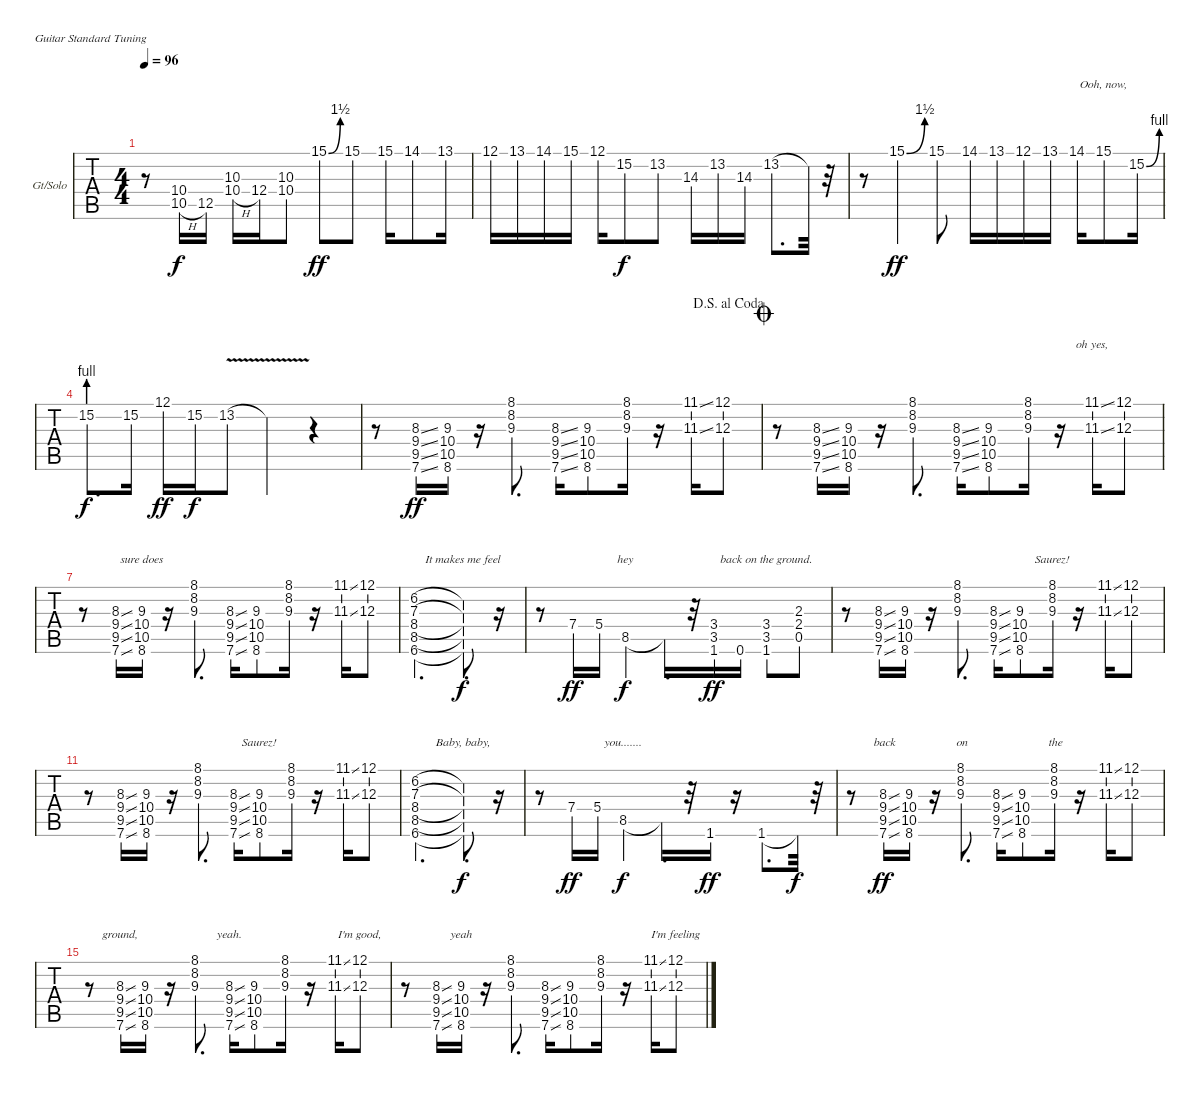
\bracketExtendMode nobrackets
\firstSystemTrackNameOrientation horizontal
\otherSystemsTrackNameOrientation horizontal
\defaultBarNumberDisplay FirstOfSystem
\track ("Guitar w/ Solo" "Gt/Solo") {instrument overdrivenguitar}
\staff {tabs}
\tuning (E4 B3 G3 D3 A2 E2)
\ts (4 4)
\tempo 96
\clef g2
\ks c
r.8{dy ff} (10.4 10.5{h}).16{lyrics (0 "") lyrics (1 "") lyrics (2 "") lyrics (3 "") lyrics (4 "") dy f} 12.5.16{lyrics (0 "") lyrics (1 "") lyrics (2 "") lyrics (3 "") lyrics (4 "")} (10.3 10.4{h}).16{lyrics (0 "") lyrics (1 "") lyrics (2 "") lyrics (3 "") lyrics (4 "")} 12.4.16{lyrics (0 "") lyrics (1 "") lyrics (2 "") lyrics (3 "") lyrics (4 "")} (10.3 10.4).8{lyrics (0 "") lyrics (1 "") lyrics (2 "") lyrics (3 "") lyrics (4 "")} 15.1{be (bend 0 0 60 6)}.8{lyrics (0 "") lyrics (1 "") lyrics (2 "") lyrics (3 "") lyrics (4 "") dy ff} 15.1.8{lyrics (0 "") lyrics (1 "") lyrics (2 "") lyrics (3 "") lyrics (4 "")} 15.1.16{lyrics (0 "") lyrics (1 "") lyrics (2 "") lyrics (3 "") lyrics (4 "")} 14.1.8{lyrics (0 "") lyrics (1 "") lyrics (2 "") lyrics (3 "") lyrics (4 "")} 13.1.16{lyrics (0 "") lyrics (1 "") lyrics (2 "") lyrics (3 "") lyrics (4 "")} |
12.1.16{lyrics (0 "") lyrics (1 "") lyrics (2 "") lyrics (3 "") lyrics (4 "")} 13.1.16{lyrics (0 "") lyrics (1 "") lyrics (2 "") lyrics (3 "") lyrics (4 "")} 14.1.16{lyrics (0 "") lyrics (1 "") lyrics (2 "") lyrics (3 "") lyrics (4 "")} 15.1.16{lyrics (0 "") lyrics (1 "") lyrics (2 "") lyrics (3 "") lyrics (4 "")} 12.1.16{lyrics (0 "") lyrics (1 "") lyrics (2 "") lyrics (3 "") lyrics (4 "")} 15.2.8{lyrics (0 "") lyrics (1 "") lyrics (2 "") lyrics (3 "") lyrics (4 "") dy f} 13.2.8{lyrics (0 "") lyrics (1 "") lyrics (2 "") lyrics (3 "") lyrics (4 "")} 14.3.16{lyrics (0 "") lyrics (1 "") lyrics (2 "") lyrics (3 "") lyrics (4 "")} 13.2.16{lyrics (0 "") lyrics (1 "") lyrics (2 "") lyrics (3 "") lyrics (4 "")} 14.3.16{lyrics (0 "") lyrics (1 "") lyrics (2 "") lyrics (3 "") lyrics (4 "")} 13.2.8{d lyrics (0 "") lyrics (1 "") lyrics (2 "") lyrics (3 "") lyrics (4 "")} 13.2{t}.32{lyrics (0 "") lyrics (1 "") lyrics (2 "") lyrics (3 "") lyrics (4 "")} r.32 |
r.8 15.1{be (bend 0 0 60 6)}.4{lyrics (0 "") lyrics (1 "") lyrics (2 "") lyrics (3 "") lyrics (4 "") dy ff} 15.1.8{lyrics (0 "") lyrics (1 "") lyrics (2 "") lyrics (3 "") lyrics (4 "")} 14.1.16{lyrics (0 "") lyrics (1 "") lyrics (2 "") lyrics (3 "") lyrics (4 "")} 13.1.16{lyrics (0 "") lyrics (1 "") lyrics (2 "") lyrics (3 "") lyrics (4 "")} 12.1.16{lyrics (0 "") lyrics (1 "") lyrics (2 "") lyrics (3 "") lyrics (4 "")} 13.1.16{lyrics (0 "") lyrics (1 "") lyrics (2 "") lyrics (3 "") lyrics (4 "")} 14.1.16{lyrics (0 "") lyrics (1 "") lyrics (2 "") lyrics (3 "") lyrics (4 "")} 15.1.8{lyrics (0 "") lyrics (1 "") lyrics (2 "Ooh, now, ") lyrics (3 "") lyrics (4 "")} 15.2{be (bend 0 0 60 4)}.16{lyrics (0 "") lyrics (1 "") lyrics (2 "") lyrics (3 "") lyrics (4 "")} |
15.2{be (prebend 0 4 60 4)}.8{d lyrics (0 "") lyrics (1 "") lyrics (2 "") lyrics (3 "") lyrics (4 "") dy f} 15.2.16{lyrics (0 "") lyrics (1 "") lyrics (2 "") lyrics (3 "") lyrics (4 "")} 12.1.16{lyrics (0 "") lyrics (1 "") lyrics (2 "") lyrics (3 "") lyrics (4 "") dy ff} 15.2.16{lyrics (0 "") lyrics (1 "") lyrics (2 "") lyrics (3 "") lyrics (4 "") dy f} 13.2{v}.8{lyrics (0 "") lyrics (1 "") lyrics (2 "") lyrics (3 "") lyrics (4 "")} 13.2{v t}.4{lyrics (0 "") lyrics (1 "") lyrics (2 "") lyrics (3 "") lyrics (4 "")} r.4{lyrics (0 "") lyrics (1 "") lyrics (2 "") lyrics (3 "") lyrics (4 "")} |
\jump dalsegnoalcoda
r.8 (8.3{ss} 9.4{ss} 9.5{ss} 7.6{ss}).16{dy ff} (9.3 10.4 10.5 8.6).16 r.16 (8.1 8.2 9.3).8{d} (8.3{ss} 9.4{ss} 9.5{ss} 7.6{ss}).16 (9.3 10.4 10.5 8.6).8 (8.1 8.2 9.3).16 r.16 (11.1{ss} 11.3{ss}).16 (12.1 12.3).8 |
\jump coda
r.8 (8.3{ss} 9.4{ss} 9.5{ss} 7.6{ss}).16{lyrics (0 "") lyrics (1 "") lyrics (2 "") lyrics (3 "") lyrics (4 "")} (9.3 10.4 10.5 8.6).16{lyrics (0 "") lyrics (1 "") lyrics (2 "") lyrics (3 "") lyrics (4 "")} r.16 (8.1 8.2 9.3).8{d lyrics (0 "") lyrics (1 "") lyrics (2 "") lyrics (3 "") lyrics (4 "")} (8.3{ss} 9.4{ss} 9.5{ss} 7.6{ss}).16{lyrics (0 "") lyrics (1 "") lyrics (2 "") lyrics (3 "") lyrics (4 "")} (9.3 10.4 10.5 8.6).8{lyrics (0 "") lyrics (1 "") lyrics (2 "") lyrics (3 "") lyrics (4 "")} (8.1 8.2 9.3).16{lyrics (0 "") lyrics (1 "") lyrics (2 "") lyrics (3 "") lyrics (4 "")} r.16 (11.1{ss} 11.3{ss}).16{lyrics (0 "") lyrics (1 "") lyrics (2 "") lyrics (3 "oh yes, ") lyrics (4 "")} (12.1 12.3).8{lyrics (0 "") lyrics (1 "") lyrics (2 "") lyrics (3 "") lyrics (4 "")} |
r.8 (8.3{ss} 9.4{ss} 9.5{ss} 7.6{ss}).16{lyrics (0 "") lyrics (1 "") lyrics (2 "") lyrics (3 "") lyrics (4 "")} (9.3 10.4 10.5 8.6).16{lyrics (0 "") lyrics (1 "") lyrics (2 "") lyrics (3 "sure does") lyrics (4 "")} r.16 (8.1 8.2 9.3).8{d lyrics (0 "") lyrics (1 "") lyrics (2 "") lyrics (3 "") lyrics (4 "")} (8.3{ss} 9.4{ss} 9.5{ss} 7.6{ss}).16{lyrics (0 "") lyrics (1 "") lyrics (2 "") lyrics (3 "") lyrics (4 "")} (9.3 10.4 10.5 8.6).8{lyrics (0 "") lyrics (1 "") lyrics (2 "") lyrics (3 "") lyrics (4 "")} (8.1 8.2 9.3).16{lyrics (0 "") lyrics (1 "") lyrics (2 "") lyrics (3 "") lyrics (4 "")} r.16 (11.1{ss} 11.3{ss}).16{lyrics (0 "") lyrics (1 "") lyrics (2 "") lyrics (3 "") lyrics (4 "")} (12.1 12.3).8{lyrics (0 "") lyrics (1 "") lyrics (2 "") lyrics (3 "") lyrics (4 "")} |
(6.2 7.3 8.4 8.5 6.6).2{d lyrics (0 "") lyrics (1 "") lyrics (2 "") lyrics (3 "") lyrics (4 "")} (6.2{t} 7.3{t} 8.4{t} 8.5{t} 6.6{t}).8{d lyrics (0 "") lyrics (1 "") lyrics (2 "") lyrics (3 "It makes me feel ") lyrics (4 "") dy f} r.16 |
r.8 7.4.16{lyrics (0 "") lyrics (1 "") lyrics (2 "") lyrics (3 "") lyrics (4 "") dy ff} 5.4.16{lyrics (0 "") lyrics (1 "") lyrics (2 "") lyrics (3 "") lyrics (4 "")} 8.5.4{lyrics (0 "") lyrics (1 "") lyrics (2 "") lyrics (3 "hey") lyrics (4 "") dy f} 8.5{t}.16{d lyrics (0 "") lyrics (1 "") lyrics (2 "") lyrics (3 "") lyrics (4 "")} r.32 (3.4 3.5 1.6).16{lyrics (0 "") lyrics (1 "") lyrics (2 "") lyrics (3 "") lyrics (4 "") dy ff} 0.6.16{lyrics (0 "") lyrics (1 "") lyrics (2 "") lyrics (3 "") lyrics (4 "")} (3.4 3.5 1.6).8{lyrics (0 "") lyrics (1 "") lyrics (2 "") lyrics (3 "back on the ground.") lyrics (4 "")} (2.3 2.4 0.5).8{lyrics (0 "") lyrics (1 "") lyrics (2 "") lyrics (3 "") lyrics (4 "")} |
r.8 (8.3{ss} 9.4{ss} 9.5{ss} 7.6{ss}).16{lyrics (0 "") lyrics (1 "") lyrics (2 "") lyrics (3 "") lyrics (4 "")} (9.3 10.4 10.5 8.6).16{lyrics (0 "") lyrics (1 "") lyrics (2 "") lyrics (3 "") lyrics (4 "")} r.16 (8.1 8.2 9.3).8{d lyrics (0 "") lyrics (1 "") lyrics (2 "") lyrics (3 "") lyrics (4 "")} (8.3{ss} 9.4{ss} 9.5{ss} 7.6{ss}).16{lyrics (0 "") lyrics (1 "") lyrics (2 "") lyrics (3 "") lyrics (4 "")} (9.3 10.4 10.5 8.6).8{lyrics (0 "") lyrics (1 "") lyrics (2 "") lyrics (3 "") lyrics (4 "")} (8.1 8.2 9.3).16{lyrics (0 "") lyrics (1 "") lyrics (2 "") lyrics (3 "Saurez!") lyrics (4 "")} r.16 (11.1{ss} 11.3{ss}).16{lyrics (0 "") lyrics (1 "") lyrics (2 "") lyrics (3 "") lyrics (4 "")} (12.1 12.3).8{lyrics (0 "") lyrics (1 "") lyrics (2 "") lyrics (3 "") lyrics (4 "")} |
r.8 (8.3{ss} 9.4{ss} 9.5{ss} 7.6{ss}).16{lyrics (0 "") lyrics (1 "") lyrics (2 "") lyrics (3 "") lyrics (4 "")} (9.3 10.4 10.5 8.6).16{lyrics (0 "") lyrics (1 "") lyrics (2 "") lyrics (3 "") lyrics (4 "")} r.16 (8.1 8.2 9.3).8{d lyrics (0 "") lyrics (1 "") lyrics (2 "") lyrics (3 "") lyrics (4 "")} (8.3{ss} 9.4{ss} 9.5{ss} 7.6{ss}).16{lyrics (0 "") lyrics (1 "") lyrics (2 "") lyrics (3 "") lyrics (4 "")} (9.3 10.4 10.5 8.6).8{lyrics (0 "") lyrics (1 "") lyrics (2 "") lyrics (3 "Saurez!") lyrics (4 "")} (8.1 8.2 9.3).16{lyrics (0 "") lyrics (1 "") lyrics (2 "") lyrics (3 "") lyrics (4 "")} r.16 (11.1{ss} 11.3{ss}).16{lyrics (0 "") lyrics (1 "") lyrics (2 "") lyrics (3 "") lyrics (4 "")} (12.1 12.3).8{lyrics (0 "") lyrics (1 "") lyrics (2 "") lyrics (3 "") lyrics (4 "")} |
(6.2 7.3 8.4 8.5 6.6).2{d lyrics (0 "") lyrics (1 "") lyrics (2 "") lyrics (3 "") lyrics (4 "")} (6.2{t} 7.3{t} 8.4{t} 8.5{t} 6.6{t}).8{d lyrics (0 "") lyrics (1 "") lyrics (2 "") lyrics (3 "Baby, baby,") lyrics (4 "") dy f} r.16 |
r.8 7.4.16{lyrics (0 "") lyrics (1 "") lyrics (2 "") lyrics (3 "") lyrics (4 "") dy ff} 5.4.16{lyrics (0 "") lyrics (1 "") lyrics (2 "") lyrics (3 "") lyrics (4 "")} 8.5.4{lyrics (0 "") lyrics (1 "") lyrics (2 "") lyrics (3 "you.......") lyrics (4 "") dy f} 8.5{t}.16{d lyrics (0 "") lyrics (1 "") lyrics (2 "") lyrics (3 "") lyrics (4 "")} r.32 1.6.16{lyrics (0 "") lyrics (1 "") lyrics (2 "") lyrics (3 "") lyrics (4 "") dy ff} r.16 1.6.8{d lyrics (0 "") lyrics (1 "") lyrics (2 "") lyrics (3 "") lyrics (4 "")} 1.6{t}.32{lyrics (0 "") lyrics (1 "") lyrics (2 "") lyrics (3 "") lyrics (4 "") dy f} r.32 |
r.8 (8.3{ss} 9.4{ss} 9.5{ss} 7.6{ss}).16{lyrics (0 "") lyrics (1 "") lyrics (2 "") lyrics (3 " back") lyrics (4 "") dy ff} (9.3 10.4 10.5 8.6).16{lyrics (0 "") lyrics (1 "") lyrics (2 "") lyrics (3 "") lyrics (4 "")} r.16 (8.1 8.2 9.3).8{d lyrics (0 "") lyrics (1 "") lyrics (2 "") lyrics (3 " on") lyrics (4 "")} (8.3{ss} 9.4{ss} 9.5{ss} 7.6{ss}).16{lyrics (0 "") lyrics (1 "") lyrics (2 "") lyrics (3 "") lyrics (4 "")} (9.3 10.4 10.5 8.6).8{lyrics (0 "") lyrics (1 "") lyrics (2 "") lyrics (3 "") lyrics (4 "")} (8.1 8.2 9.3).16{lyrics (0 "") lyrics (1 "") lyrics (2 "") lyrics (3 " the ") lyrics (4 "")} r.16 (11.1{ss} 11.3{ss}).16{lyrics (0 "") lyrics (1 "") lyrics (2 "") lyrics (3 "") lyrics (4 "")} (12.1 12.3).8{lyrics (0 "") lyrics (1 "") lyrics (2 "") lyrics (3 "") lyrics (4 "")} |
r.8 (8.3{ss} 9.4{ss} 9.5{ss} 7.6{ss}).16{lyrics (0 "") lyrics (1 "") lyrics (2 "") lyrics (3 "ground,") lyrics (4 "")} (9.3 10.4 10.5 8.6).16{lyrics (0 "") lyrics (1 "") lyrics (2 "") lyrics (3 "") lyrics (4 "")} r.16 (8.1 8.2 9.3).8{d lyrics (0 "") lyrics (1 "") lyrics (2 "") lyrics (3 "") lyrics (4 "")} (8.3{ss} 9.4{ss} 9.5{ss} 7.6{ss}).16{lyrics (0 "") lyrics (1 "") lyrics (2 "") lyrics (3 "yeah.") lyrics (4 "")} (9.3 10.4 10.5 8.6).8{lyrics (0 "") lyrics (1 "") lyrics (2 "") lyrics (3 "") lyrics (4 "")} (8.1 8.2 9.3).16{lyrics (0 "") lyrics (1 "") lyrics (2 "") lyrics (3 "") lyrics (4 "")} r.16 (11.1{ss} 11.3{ss}).16{lyrics (0 "") lyrics (1 "") lyrics (2 "") lyrics (3 "") lyrics (4 "")} (12.1 12.3).8{lyrics (0 "") lyrics (1 "") lyrics (2 "") lyrics (3 "I'm good,") lyrics (4 "")} |
r.8 (8.3{ss} 9.4{ss} 9.5{ss} 7.6{ss}).16{lyrics (0 "") lyrics (1 "") lyrics (2 "") lyrics (3 "") lyrics (4 "")} (9.3 10.4 10.5 8.6).16{lyrics (0 "") lyrics (1 "") lyrics (2 "") lyrics (3 "yeah") lyrics (4 "")} r.16 (8.1 8.2 9.3).8{d lyrics (0 "") lyrics (1 "") lyrics (2 "") lyrics (3 "") lyrics (4 "")} (8.3{ss} 9.4{ss} 9.5{ss} 7.6{ss}).16{lyrics (0 "") lyrics (1 "") lyrics (2 "") lyrics (3 "") lyrics (4 "")} (9.3 10.4 10.5 8.6).8{lyrics (0 "") lyrics (1 "") lyrics (2 "") lyrics (3 "") lyrics (4 "")} (8.1 8.2 9.3).16{lyrics (0 "") lyrics (1 "") lyrics (2 "") lyrics (3 "") lyrics (4 "")} r.16 (11.1{ss} 11.3{ss}).16{lyrics (0 "") lyrics (1 "") lyrics (2 "") lyrics (3 "") lyrics (4 "")} (12.1 12.3).8{lyrics (0 "") lyrics (1 "") lyrics (2 "") lyrics (3 "I'm feeling") lyrics (4 "")}
